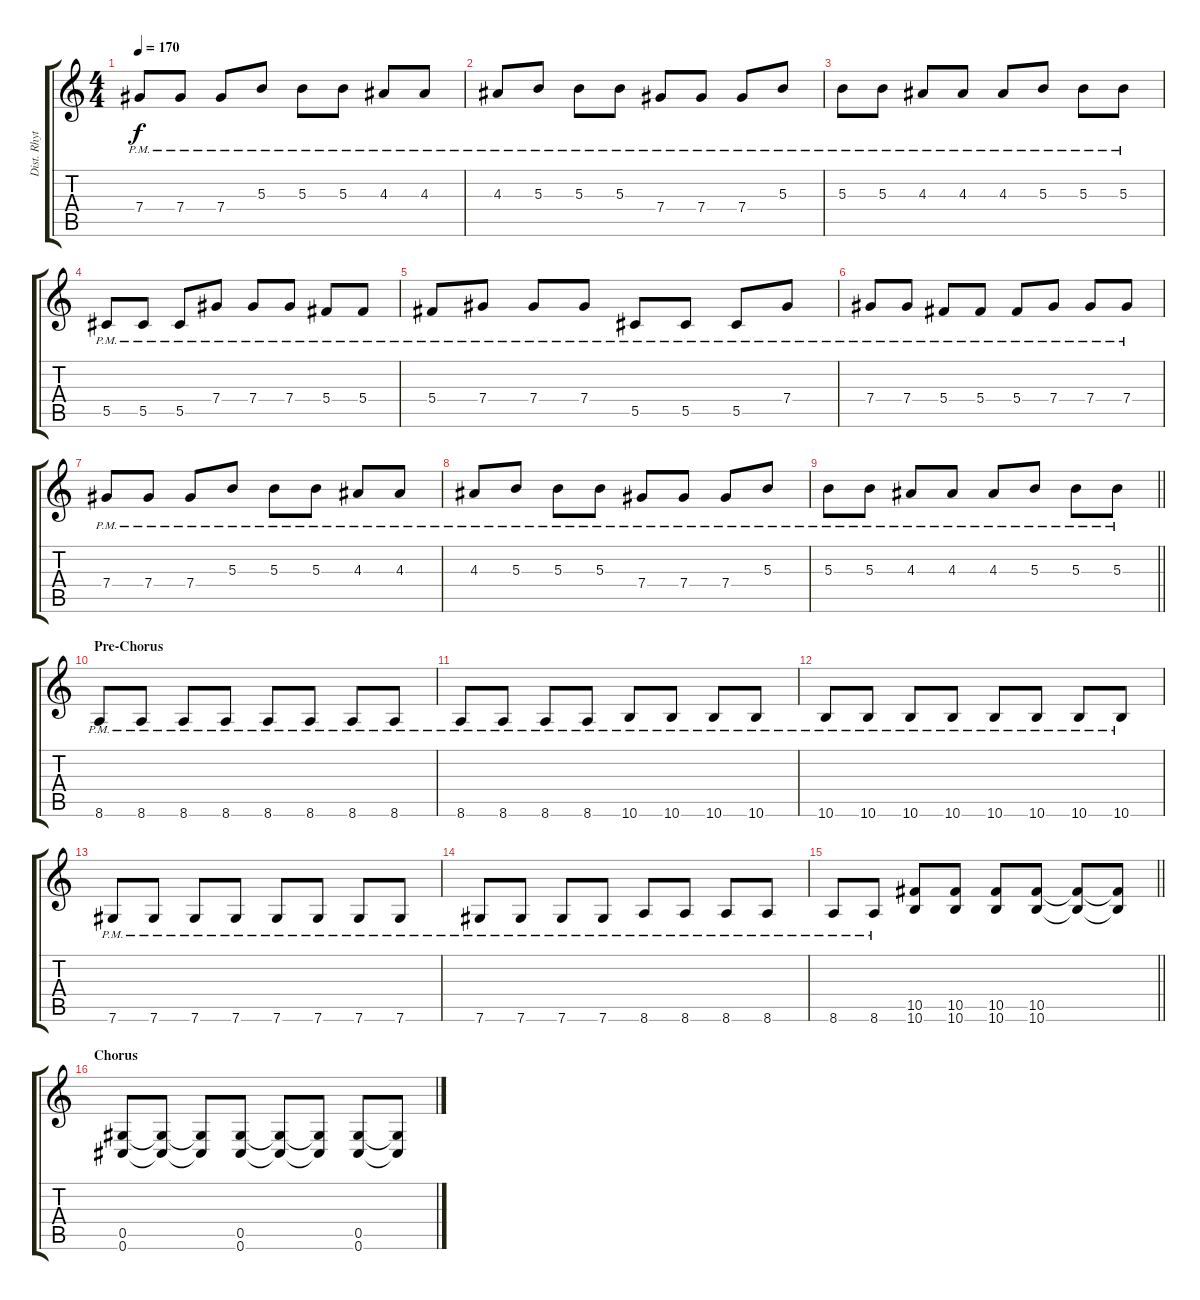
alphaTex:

\track ("Dist. Rhytm Guitar [L]" "Dist. Rhyt") {instrument distortionguitar}
\staff {score tabs}
\tuning (Eb4 Bb3 Gb3 Db3 Ab2 Db2) {hide}
\ts (4 4)
\tempo 170
\clef g2
\ks c
7.4{pm}.8{dy f} 7.4{pm}.8 7.4{pm}.8 5.3{pm}.8 5.3{pm}.8 5.3{pm}.8 4.3{pm}.8 4.3{pm}.8 |
4.3{pm}.8 5.3{pm}.8 5.3{pm}.8 5.3{pm}.8 7.4{pm}.8 7.4{pm}.8 7.4{pm}.8 5.3{pm}.8 |
5.3{pm}.8 5.3{pm}.8 4.3{pm}.8 4.3{pm}.8 4.3{pm}.8 5.3{pm}.8 5.3{pm}.8 5.3{pm}.8 |
5.5{pm}.8 5.5{pm}.8 5.5{pm}.8 7.4{pm}.8 7.4{pm}.8 7.4{pm}.8 5.4{pm}.8 5.4{pm}.8 |
5.4{pm}.8 7.4{pm}.8 7.4{pm}.8 7.4{pm}.8 5.5{pm}.8 5.5{pm}.8 5.5{pm}.8 7.4{pm}.8 |
7.4{pm}.8 7.4{pm}.8 5.4{pm}.8 5.4{pm}.8 5.4{pm}.8 7.4{pm}.8 7.4{pm}.8 7.4{pm}.8 |
7.4{pm}.8 7.4{pm}.8 7.4{pm}.8 5.3{pm}.8 5.3{pm}.8 5.3{pm}.8 4.3{pm}.8 4.3{pm}.8 |
4.3{pm}.8 5.3{pm}.8 5.3{pm}.8 5.3{pm}.8 7.4{pm}.8 7.4{pm}.8 7.4{pm}.8 5.3{pm}.8 |
\barLineRight lightlight
5.3{pm}.8 5.3{pm}.8 4.3{pm}.8 4.3{pm}.8 4.3{pm}.8 5.3{pm}.8 5.3{pm}.8 5.3{pm}.8 |
\section ("" "Pre-Chorus")
8.6{pm}.8 8.6{pm}.8 8.6{pm}.8 8.6{pm}.8 8.6{pm}.8 8.6{pm}.8 8.6{pm}.8 8.6{pm}.8 |
8.6{pm}.8 8.6{pm}.8 8.6{pm}.8 8.6{pm}.8 10.6{pm}.8 10.6{pm}.8 10.6{pm}.8 10.6{pm}.8 |
10.6{pm}.8 10.6{pm}.8 10.6{pm}.8 10.6{pm}.8 10.6{pm}.8 10.6{pm}.8 10.6{pm}.8 10.6{pm}.8 |
7.6{pm}.8 7.6{pm}.8 7.6{pm}.8 7.6{pm}.8 7.6{pm}.8 7.6{pm}.8 7.6{pm}.8 7.6{pm}.8 |
7.6{pm}.8 7.6{pm}.8 7.6{pm}.8 7.6{pm}.8 8.6{pm}.8 8.6{pm}.8 8.6{pm}.8 8.6{pm}.8 |
\barLineRight lightlight
8.6{pm}.8 8.6{pm}.8 (10.5 10.6).8 (10.5 10.6).8 (10.5 10.6).8 (10.5 10.6).8 (10.5{t} 10.6{t}).8 (10.5{t} 10.6{t}).8 |
\section ("" "Chorus")
(0.5 0.6).8 (0.5{t} 0.6{t}).8 (0.5{t} 0.6{t}).8 (0.5 0.6).8 (0.5{t} 0.6{t}).8 (0.5{t} 0.6{t}).8 (0.5 0.6).8 (0.5{t} 0.6{t}).8
